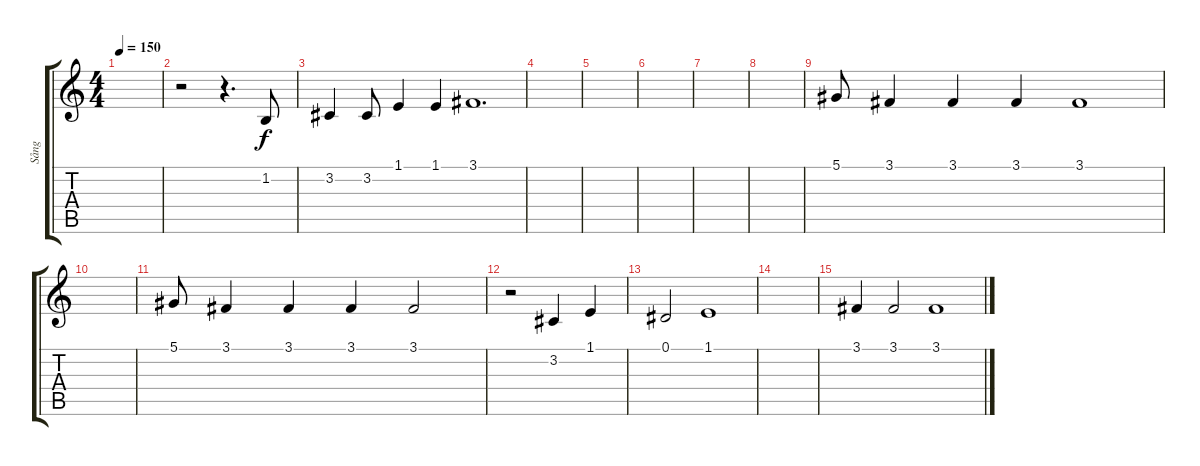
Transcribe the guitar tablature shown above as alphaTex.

\track ("Sång" "Sång") {instrument harmonica}
\staff {score tabs}
\tuning (Eb4 Bb3 Gb3 Db3 Ab2 Db2) {hide}
\ts (4 4)
\tempo 150
\clef g2
\ks c
|
r.2 r.4{d} 1.2.8 |
3.2.4 3.2.8 1.1.4 1.1.4 3.1.1{d} |
|
|
|
|
|
5.1.8 3.1.4 3.1.4 3.1.4 3.1.1 |
|
5.1.8 3.1.4 3.1.4 3.1.4 3.1.2 |
r.2 3.2.4 1.1.4 |
0.1.2 1.1.1 |
|
3.1.4 3.1.2 3.1.1
